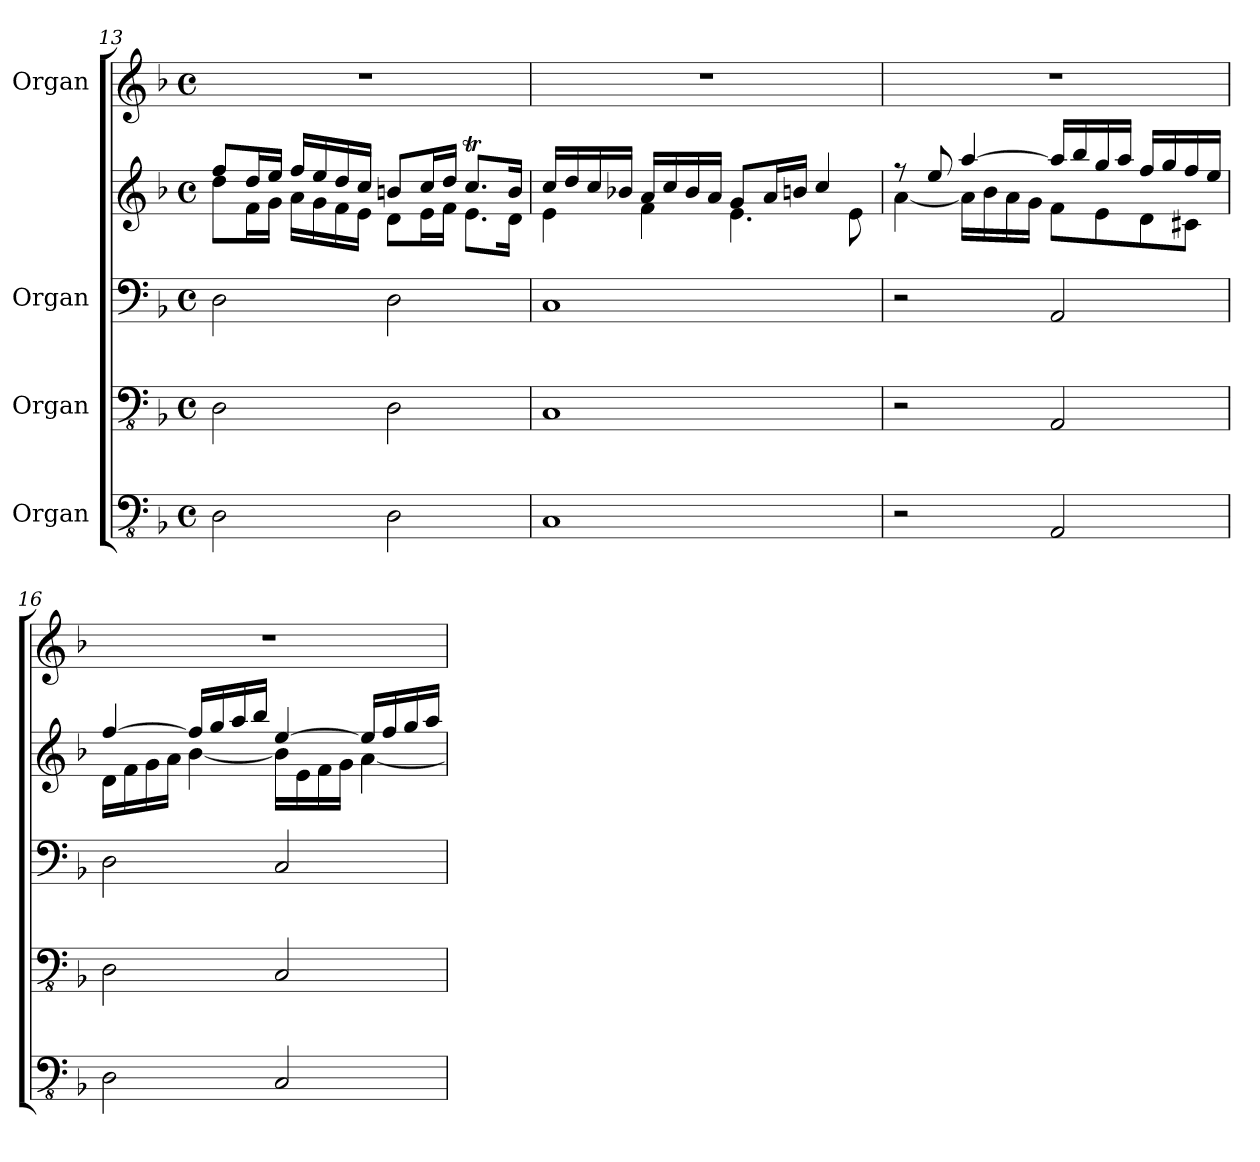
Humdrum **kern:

**kern	**kern	**kern	**kern	**kern
*part4	*part3	*part2	*part2	*part1
*staff5	*staff4	*staff3	*staff2	*staff1
*I"Organ	*I"Organ	*I"Organ	*	*I"Organ
*clefFv4	*clefFv4	*clefF4	*clefG2	*clefG2
*k[b-]	*k[b-]	*k[b-]	*k[b-]	*k[b-]
*M4/4	*M4/4	*M4/4	*M4/4	*M4/4
*met(c)	*met(c)	*met(c)	*met(c)	*met(c)
=13	=13	=13	=13	=13
*	*	*	*^	*
2DD\	2DD\	2D\	8ff/L	8dd\L	1r
.	.	.	16dd/L	16f\L	.
.	.	.	16ee/JJ	16g\JJ	.
.	.	.	16ff/LL	16a\LL	.
.	.	.	16ee/	16g\	.
.	.	.	16dd/	16f\	.
.	.	.	16cc/JJ	16e\JJ	.
2DD\	2DD\	2D\	8bn/L	8d\L	.
.	.	.	16cc/L	16e\L	.
.	.	.	16dd/JJ	16f\JJ	.
.	.	.	8.ccT/L	8.e\L	.
.	.	.	16b/Jk	16d\Jk	.
=14	=14	=14	=14	=14	=14
1CC	1CC	1C	16cc/LL	4e\	1r
.	.	.	16dd/	.	.
.	.	.	16cc/	.	.
.	.	.	16b-X/JJ	.	.
.	.	.	16a/LL	4f\	.
.	.	.	16cc/	.	.
.	.	.	16b-/	.	.
.	.	.	16a/JJ	.	.
.	.	.	8g/L	4.e\	.
.	.	.	16a/L	.	.
.	.	.	16bn/JJ	.	.
.	.	.	4cc/	.	.
.	.	.	.	8e\	.
!!LO:LB:g=z
=15	=15	=15	=15	=15	=15
2r	2r	2r	8r	[4a\	1r
.	.	.	8ee/	.	.
.	.	.	[4aa/	16a\LL]	.
.	.	.	.	16b-\	.
.	.	.	.	16a\	.
.	.	.	.	16g\JJ	.
2AAA/	2AAA/	2AA/	16aa/LL]	8f\L	.
.	.	.	16bb-/	.	.
.	.	.	16gg/	8e\	.
.	.	.	16aa/JJ	.	.
.	.	.	16ff/LL	8d\	.
.	.	.	16gg/	.	.
.	.	.	16ff/	8c#X\J	.
.	.	.	16ee/JJ	.	.
=16	=16	=16	=16	=16	=16
2DD\	2DD\	2D\	[4ff/	16d\LL	1r
.	.	.	.	16f\	.
.	.	.	.	16g\	.
.	.	.	.	16a\JJ	.
.	.	.	16ff/LL]	[4b-\	.
.	.	.	16gg/	.	.
.	.	.	16aa/	.	.
.	.	.	16bb-/JJ	.	.
2CC/	2CC/	2C/	[4ee/	16b-\LL]	.
.	.	.	.	16e\	.
.	.	.	.	16f\	.
.	.	.	.	16g\JJ	.
.	.	.	16ee/LL]	[4a\	.
.	.	.	16ff/	.	.
.	.	.	16gg/	.	.
.	.	.	16aa/JJ	.	.
*	*	*	*v	*v	*
=	=	=	=	=
*-	*-	*-	*-	*-
